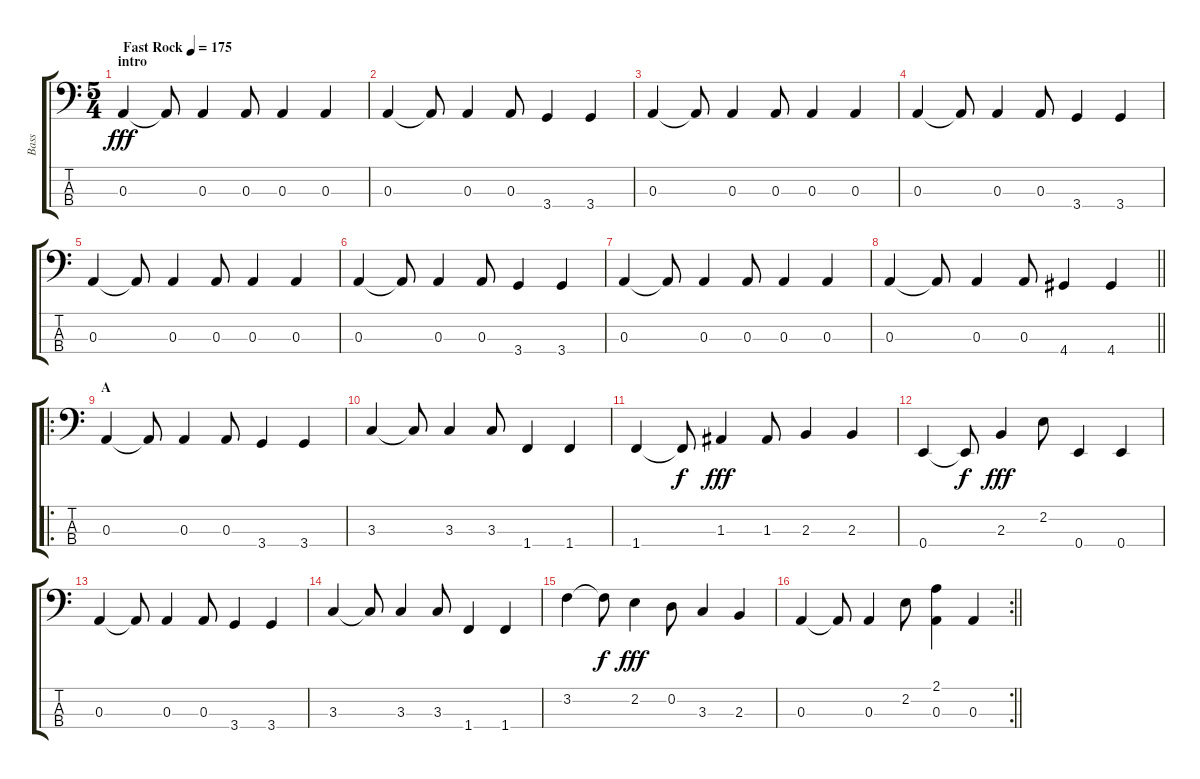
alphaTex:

\track ("Bass" "Bass") {instrument electricbassfinger}
\staff {score tabs}
\tuning (G2 D2 A1 E1) {hide}
\ts (5 4)
\section ("" "intro")
\tempo (175 "Fast Rock")
\clef f4
\ks c
0.3.4{dy fff instrument electricbassfinger} 0.3{t}.8 0.3.4 0.3.8 0.3.4 0.3.4 |
0.3.4 0.3{t}.8 0.3.4 0.3.8 3.4.4 3.4.4 |
0.3.4 0.3{t}.8 0.3.4 0.3.8 0.3.4 0.3.4 |
0.3.4 0.3{t}.8 0.3.4 0.3.8 3.4.4 3.4.4 |
0.3.4 0.3{t}.8 0.3.4 0.3.8 0.3.4 0.3.4 |
0.3.4 0.3{t}.8 0.3.4 0.3.8 3.4.4 3.4.4 |
0.3.4 0.3{t}.8 0.3.4 0.3.8 0.3.4 0.3.4 |
\barLineRight lightlight
0.3.4 0.3{t}.8 0.3.4 0.3.8 4.4.4 4.4.4 |
\ro
\section ("" "A")
0.3.4 0.3{t}.8 0.3.4 0.3.8 3.4.4 3.4.4 |
3.3.4 3.3{t}.8 3.3.4 3.3.8 1.4.4 1.4.4 |
1.4.4 1.4{t}.8{dy f} 1.3.4{dy fff} 1.3.8 2.3.4 2.3.4 |
0.4.4 0.4{t}.8{dy f} 2.3.4{dy fff} 2.2.8 0.4.4 0.4.4 |
0.3.4 0.3{t}.8 0.3.4 0.3.8 3.4.4 3.4.4 |
3.3.4 3.3{t}.8 3.3.4 3.3.8 1.4.4 1.4.4 |
3.2.4 3.2{t}.8{dy f} 2.2.4{dy fff} 0.2.8 3.3.4 2.3.4 |
\rc 2
\barLineRight lightlight
0.3.4 0.3{t}.8 0.3.4 2.2.8 (2.1 0.3).4 0.3.4
